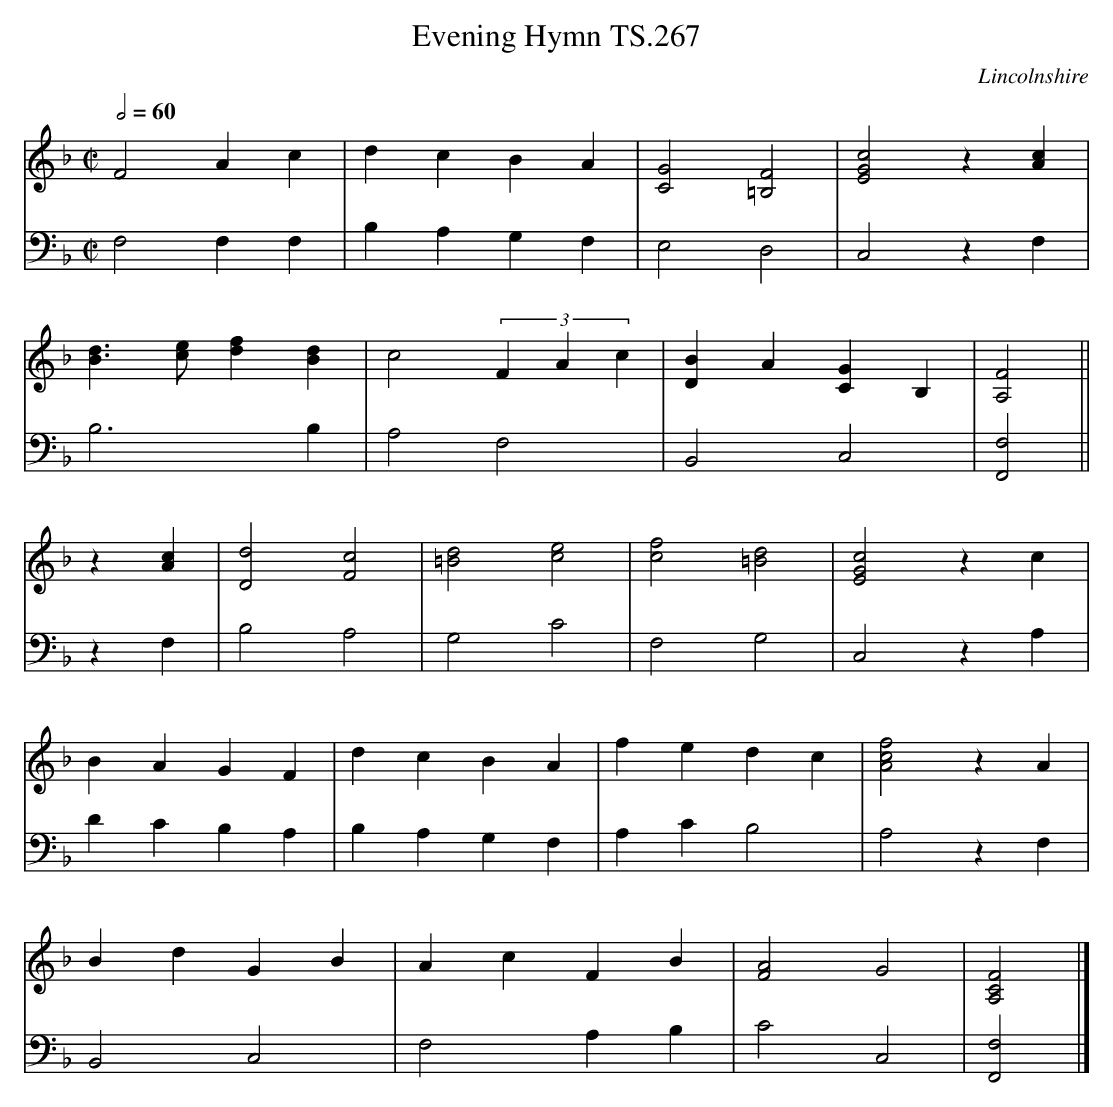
X:1
T:Evening Hymn TS.267
L:1/4
M:C|
O:Lincolnshire
Q:1/2=60
K:F
[V:1]F2Ac|dcBA|[G2C2][F2=B,2]|[c2G2E2]z[cA]|
[V:2]F,2F,F,|B,A,G,F,|E,2D,2|C,2zF,|
[V:1][dB]>[ec][fd][dB]|c2(3FAc|[BD]A[GC]B,|[F2A,2]||
[V:2]B,3B,|A,2F,2|B,,2C,2|[F,2F,,2]||
[V:1]z[cA]|[d2D2][c2F2]|[d2=B2][e2c2]|[f2c2][d2=B2]|[c2G2E2]zc|
[V:2]zF,|B,2A,2|G,2C2|F,2G,2|C,2zA,|
[V:1]BAGF|dcBA|fedc|[f2c2A2]zA|
[V:2]DCB,A,|B,A,G,F,|A,CB,2|A,2zF,|
[V:1]BdGB|AcFB|[A2F2]G2|[F2C2A,2]|]
[V:2]B,,2C,2|F,2A,B,|C2C,2|[F,2F,,2]|]
